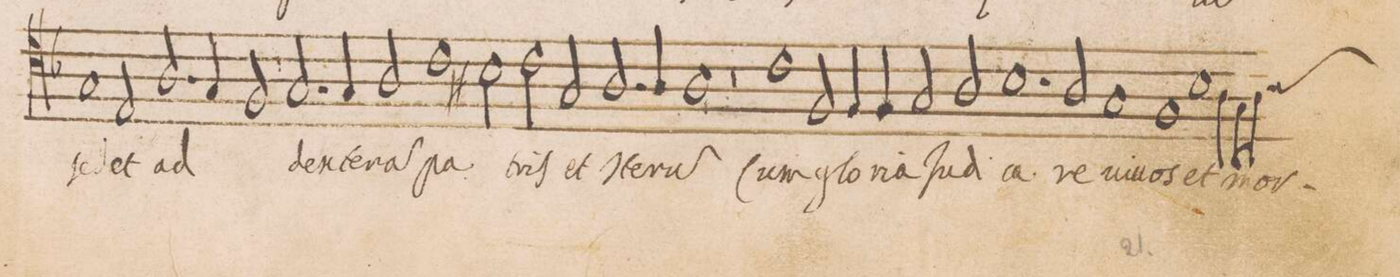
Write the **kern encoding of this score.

**kern	**text
*I"ALTUS	*
*clefC4	*
*k[b-]	*
*met(C)	*
*M2/1	*
1G	se-
=91-	=91-
2E/	-det
2.A/	ad
4G/	.
2F/	.
=92-	=92-
2.G/	dex-
4G/	-te-
2A/	-ra(m)
1c\	pa-
=93-	=93-
2Bn\	.
2c\	-tris
2G/	et
=94-	=94-
2.A/	i-
4A/	-te-
1A	-ru(m)
=95-	=95-
0r	.
=96-	=96-
1c	Cum
2F/	glo-
4F/	-ri-
4F/	-a
=97-	=97-
2G/	Ju-
2A/	-di-
1.B-y	-ca-
=98-	=98-
2A/	-re
1G	vi-
=99-	=99-
1F	-vos
1B-	et
=100-	=100-
4A\	mor-
8G\L	.
*custos:B-	*
8A\J	.
*-	*-
